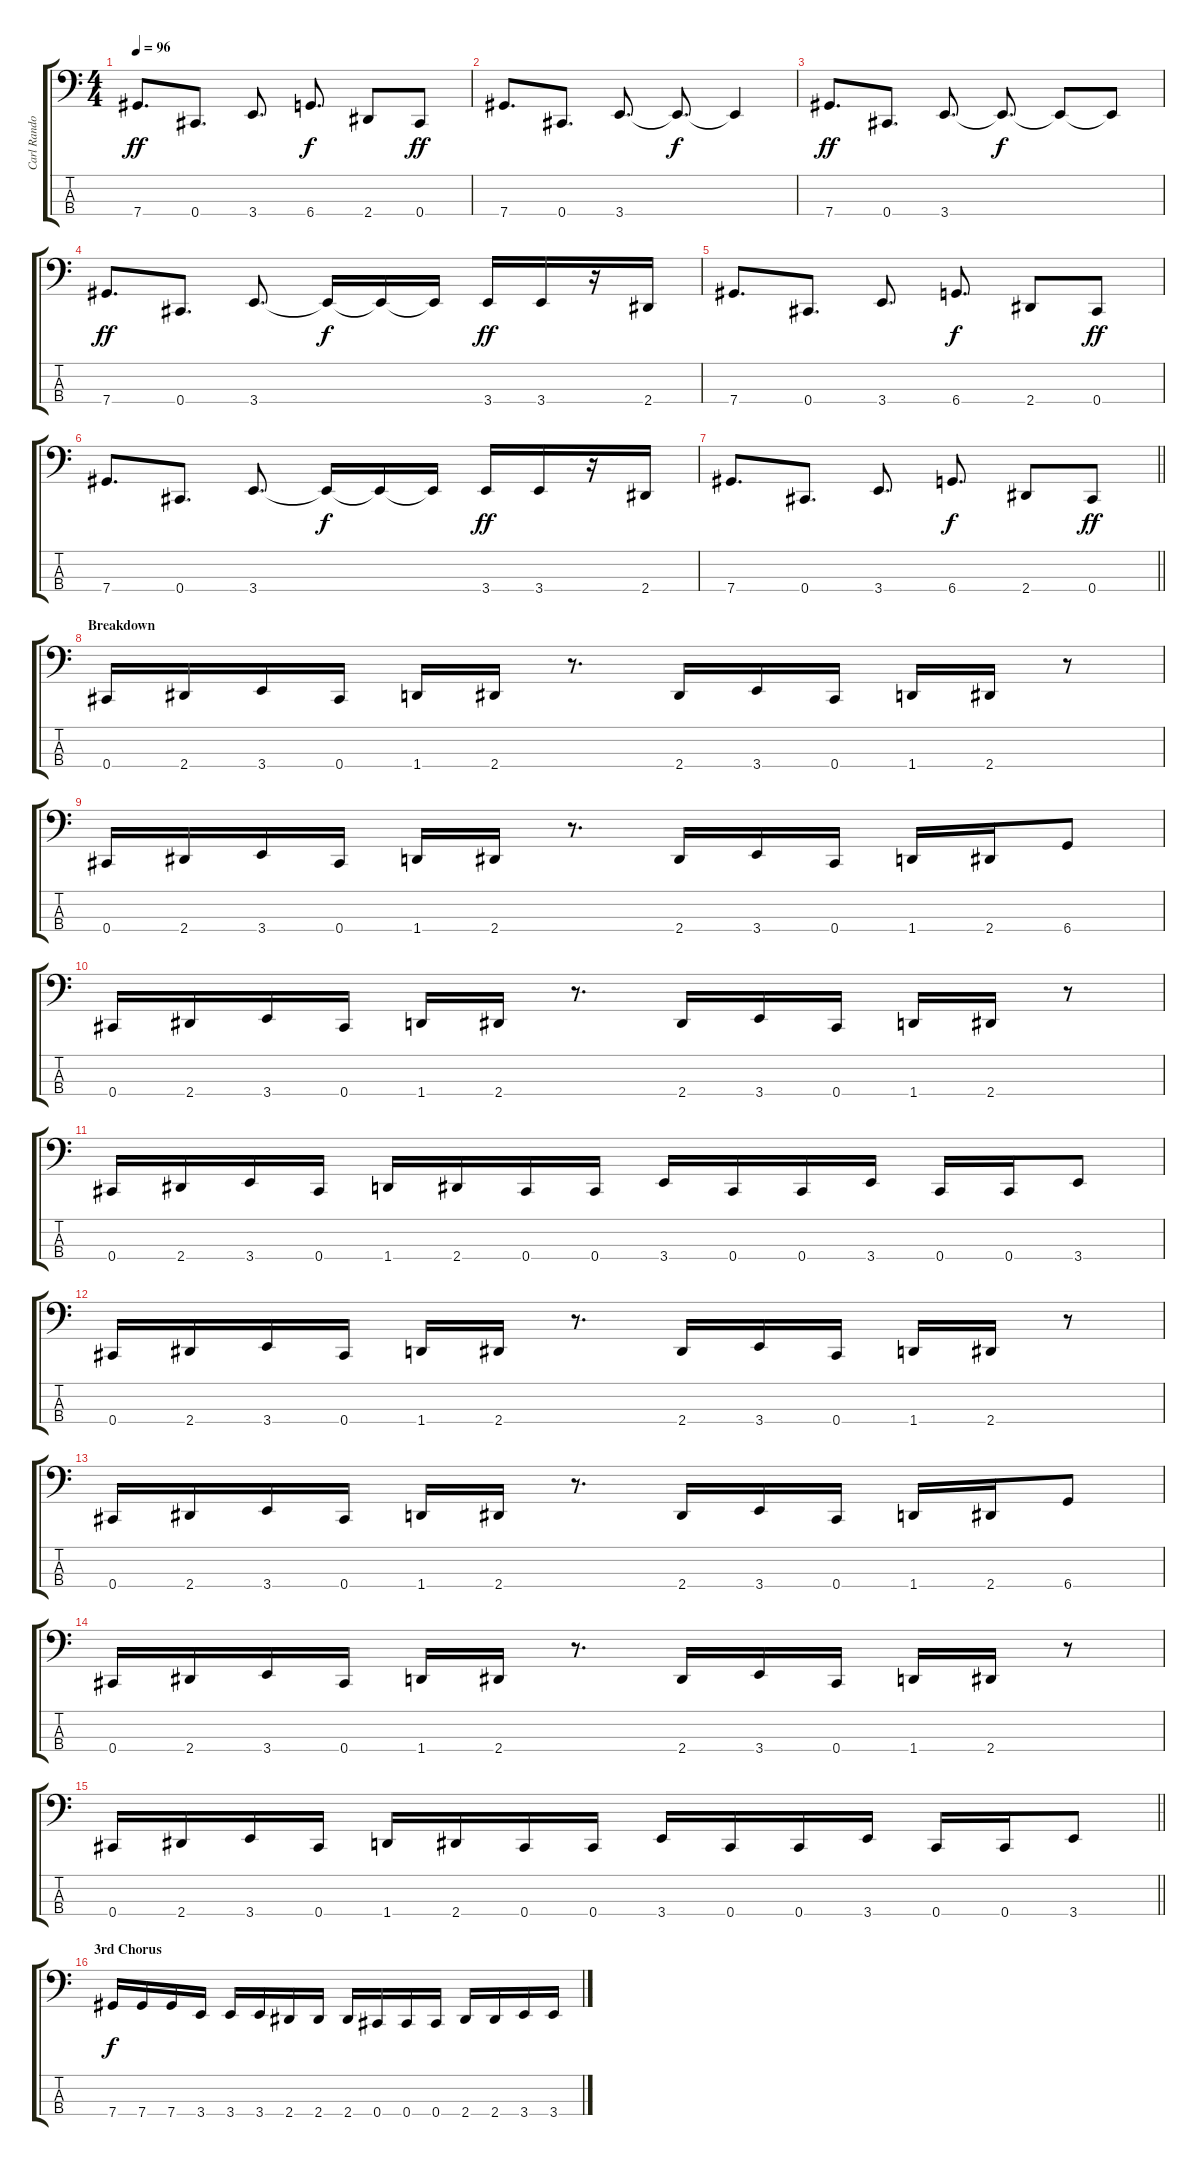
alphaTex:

\track ("Carl Randolph" "Carl Rando") {instrument electricbasspick}
\staff {score tabs}
\tuning (Gb2 Db2 Ab1 Db1) {hide}
\ts (4 4)
\tempo 96
\clef f4
\ks c
7.4.8{d dy ff} 0.4.8{d} 3.4.8{d} 6.4.8{d dy f} 2.4.8 0.4.8{dy ff} |
7.4.8{d} 0.4.8{d} 3.4.8{d} 3.4{t}.8{d dy f} 3.4{t}.4 |
7.4.8{d dy ff} 0.4.8{d} 3.4.8{d} 3.4{t}.8{d dy f} 3.4{t}.8 3.4{t}.8 |
7.4.8{d dy ff} 0.4.8{d} 3.4.8{d} 3.4{t}.16{dy f} 3.4{t}.16 3.4{t}.16 3.4.16{dy ff} 3.4.16 r.16 2.4.16 |
7.4.8{d} 0.4.8{d} 3.4.8{d} 6.4.8{d dy f} 2.4.8 0.4.8{dy ff} |
7.4.8{d} 0.4.8{d} 3.4.8{d} 3.4{t}.16{dy f} 3.4{t}.16 3.4{t}.16 3.4.16{dy ff} 3.4.16 r.16 2.4.16 |
\barLineRight lightlight
7.4.8{d} 0.4.8{d} 3.4.8{d} 6.4.8{d dy f} 2.4.8 0.4.8{dy ff} |
\section ("" "Breakdown")
0.4.16 2.4.16 3.4.16 0.4.16 1.4.16 2.4.16 r.8{d} 2.4.16 3.4.16 0.4.16 1.4.16 2.4.16 r.8 |
0.4.16 2.4.16 3.4.16 0.4.16 1.4.16 2.4.16 r.8{d} 2.4.16 3.4.16 0.4.16 1.4.16 2.4.16 6.4.8 |
0.4.16 2.4.16 3.4.16 0.4.16 1.4.16 2.4.16 r.8{d} 2.4.16 3.4.16 0.4.16 1.4.16 2.4.16 r.8 |
0.4.16 2.4.16 3.4.16 0.4.16 1.4.16 2.4.16 0.4.16 0.4.16 3.4.16 0.4.16 0.4.16 3.4.16 0.4.16 0.4.16 3.4.8 |
0.4.16 2.4.16 3.4.16 0.4.16 1.4.16 2.4.16 r.8{d} 2.4.16 3.4.16 0.4.16 1.4.16 2.4.16 r.8 |
0.4.16 2.4.16 3.4.16 0.4.16 1.4.16 2.4.16 r.8{d} 2.4.16 3.4.16 0.4.16 1.4.16 2.4.16 6.4.8 |
0.4.16 2.4.16 3.4.16 0.4.16 1.4.16 2.4.16 r.8{d} 2.4.16 3.4.16 0.4.16 1.4.16 2.4.16 r.8 |
\barLineRight lightlight
0.4.16 2.4.16 3.4.16 0.4.16 1.4.16 2.4.16 0.4.16 0.4.16 3.4.16 0.4.16 0.4.16 3.4.16 0.4.16 0.4.16 3.4.8 |
\section ("" "3rd Chorus")
7.4.16{dy f} 7.4.16 7.4.16 3.4.16 3.4.16 3.4.16 2.4.16 2.4.16 2.4.16 0.4.16 0.4.16 0.4.16 2.4.16 2.4.16 3.4.16 3.4.16
